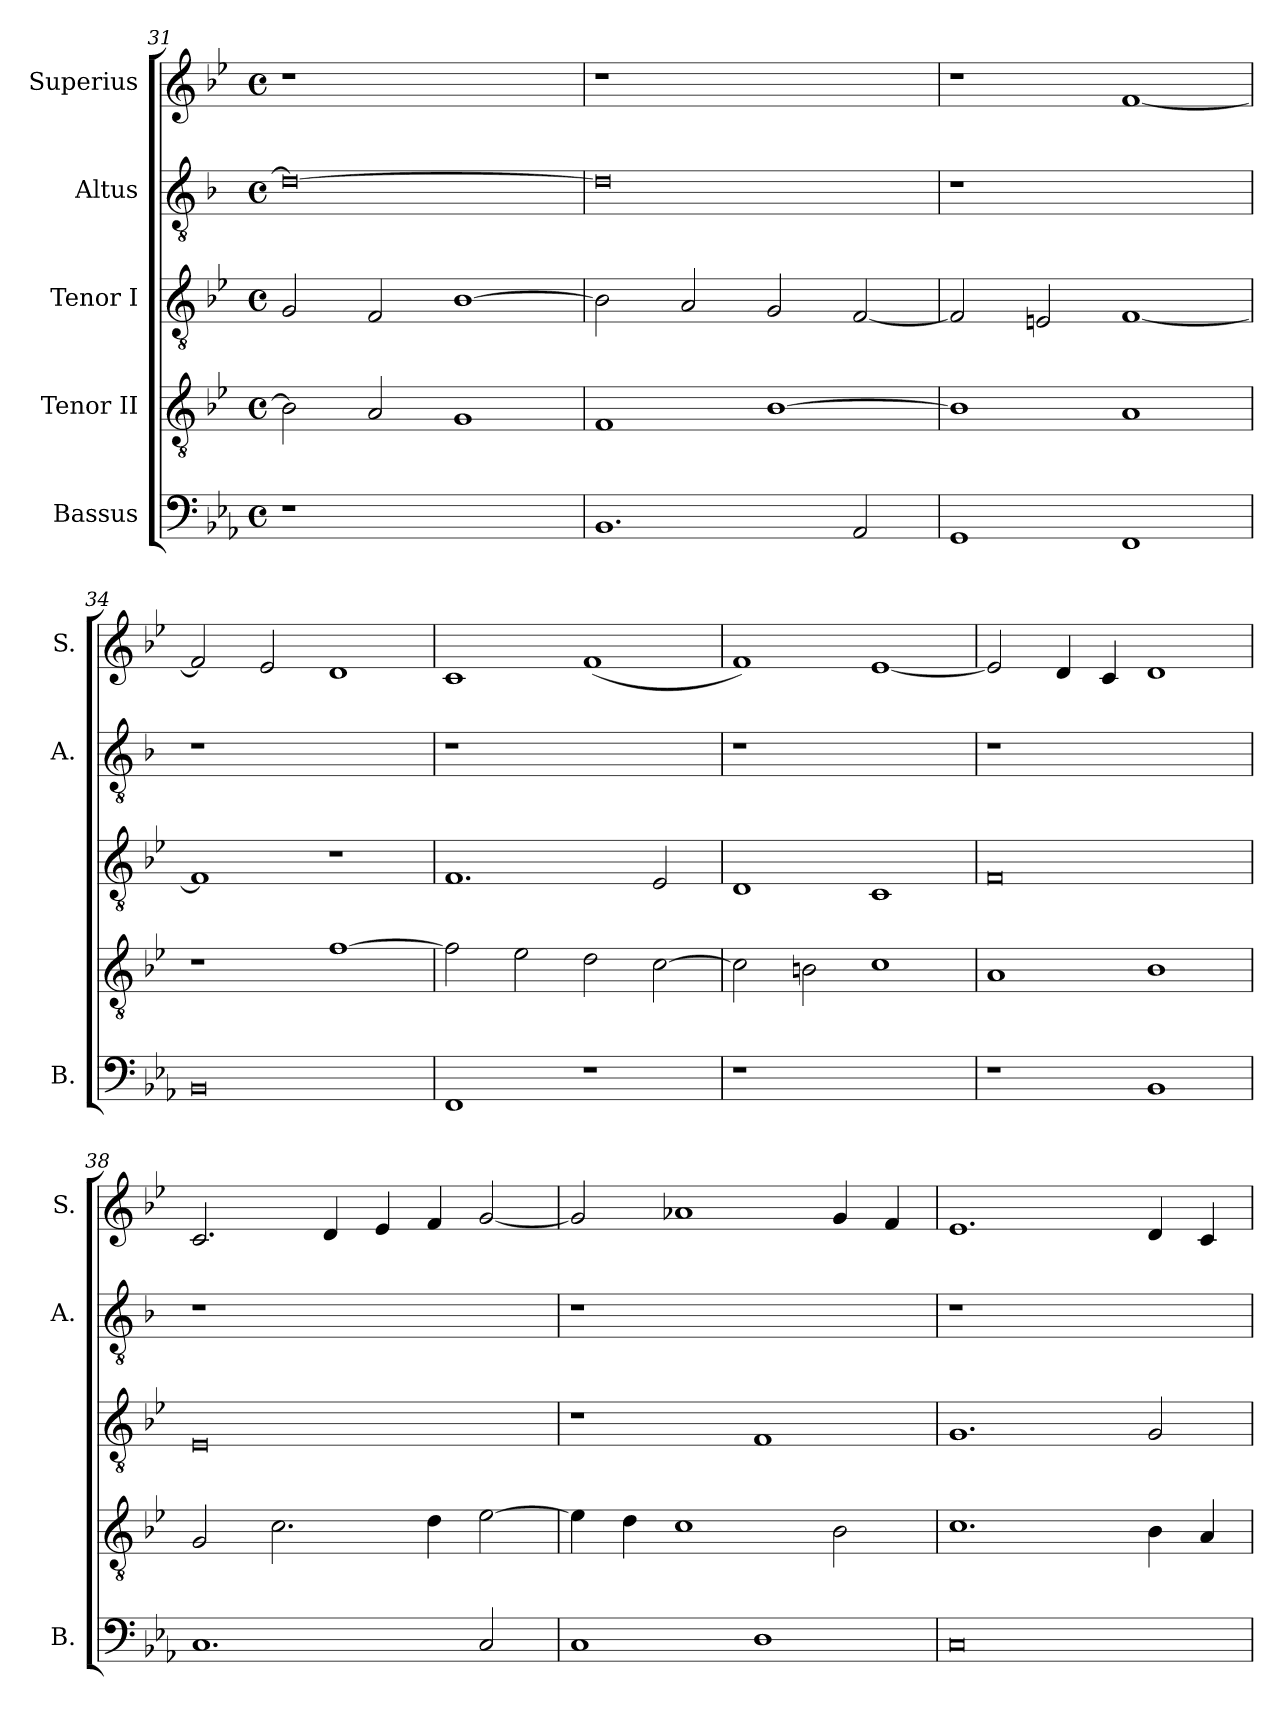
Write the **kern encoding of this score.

**kern	**kern	**kern	**kern	**kern
*part5	*part4	*part3	*part2	*part1
*staff5	*staff4	*staff3	*staff2	*staff1
*I"Bassus	*I"Tenor II	*I"Tenor I	*I"Altus	*I"Superius
*I'B.	*	*	*I'A.	*I'S.
*clefF4	*clefGv2	*clefGv2	*clefGv2	*clefG2
*	*ITrd7c12	*ITrd7c12	*ITrd7c12	*
*k[b-e-a-]	*k[b-e-]	*k[b-e-]	*k[b-]	*k[b-e-]
*E-:	*B-:	*B-:	*F:	*B-:
*M4/4	*M4/4	*M4/4	*M4/4	*M4/4
*met(c)	*met(c)	*met(c)	*met(c)	*met(c)
=31	=31	=31	=31	=31
!LO:N:vis=1	!	!	!	!LO:N:vis=1
1r	2BB-i\]	2GGi/	0Di_>	1r
.	2AAi/	2FFi/	.	.
1ryy	1GGi	[>1BB-i	.	1ryy
=32	=32	=32	=32	=32
!	!	!	!	!LO:N:vis=1
1.BB-i	1FFi	2BB-i\]	0Di]	1r
.	.	2AAi/	.	.
.	[>1BB-i	2GGi/	.	1ryy
2AA-i/	.	[<2FFi/	.	.
=33	=33	=33	=33	=33
!	!	!	!LO:N:vis=1	!
1GGi	1BB-i]	2FFi/]	1r	1r
.	.	2EEni/	.	.
1FFi	1AAi	[<1FFi	1ryy	[<1fi
=34	=34	=34	=34	=34
!	!	!	!LO:N:vis=1	!
0BB-i	1r	1FFi]	1r	2fi/]
.	.	.	.	2e-i/
.	[>1Fi	1r	1ryy	1di
!!LO:PB:g=z
=35	=35	=35	=35	=35
!	!	!	!LO:N:vis=1	!
1FFi	2Fi\]	1.FFi	1r	1ci
.	2E-i\	.	.	.
1r	2Di\	.	1ryy	(1fi
.	[>2Ci\	2EE-i/	.	.
=36	=36	=36	=36	=36
!LO:N:vis=1	!	!	!LO:N:vis=1	!
1r	2Ci\]	1DDi	1r	1fi)
.	2BBni\	.	.	.
1ryy	1Ci	1CCi	1ryy	[<1e-i
=37	=37	=37	=37	=37
!	!	!	!LO:N:vis=1	!
1r	1AAi	0FFi	1r	2e-i/]
.	.	.	.	4di/
.	.	.	.	4ci/
1BB-i	1BB-i	.	1ryy	1di
=38	=38	=38	=38	=38
!	!	!	!LO:N:vis=1	!
1.Ci	2GGi/	0EE-i	1r	2.ci/
.	2.Ci\	.	.	.
.	.	.	.	4di/
.	.	.	1ryy	4e-i/
.	4Di\	.	.	4fi/
2Ci/	[>2E-i\	.	.	[<2gi/
=39	=39	=39	=39	=39
!	!	!	!LO:N:vis=1	!
1Ci	4E-i\]	1r	1r	2gi/]
.	4Di\	.	.	.
.	1Ci	.	.	1a-Xi
1Di	.	1FFi	1ryy	.
.	2BB-i\	.	.	4gi/
.	.	.	.	4fi/
!!LO:LB:g=z
=40	=40	=40	=40	=40
!	!	!	!LO:N:vis=1	!
0Ci	1.Ci	1.GGi	1r	1.e-i
.	.	.	1ryy	.
.	4BB-i\	2GGi/	.	4di/
.	4AAi/	.	.	4ci/
=	=	=	=	=
*-	*-	*-	*-	*-
